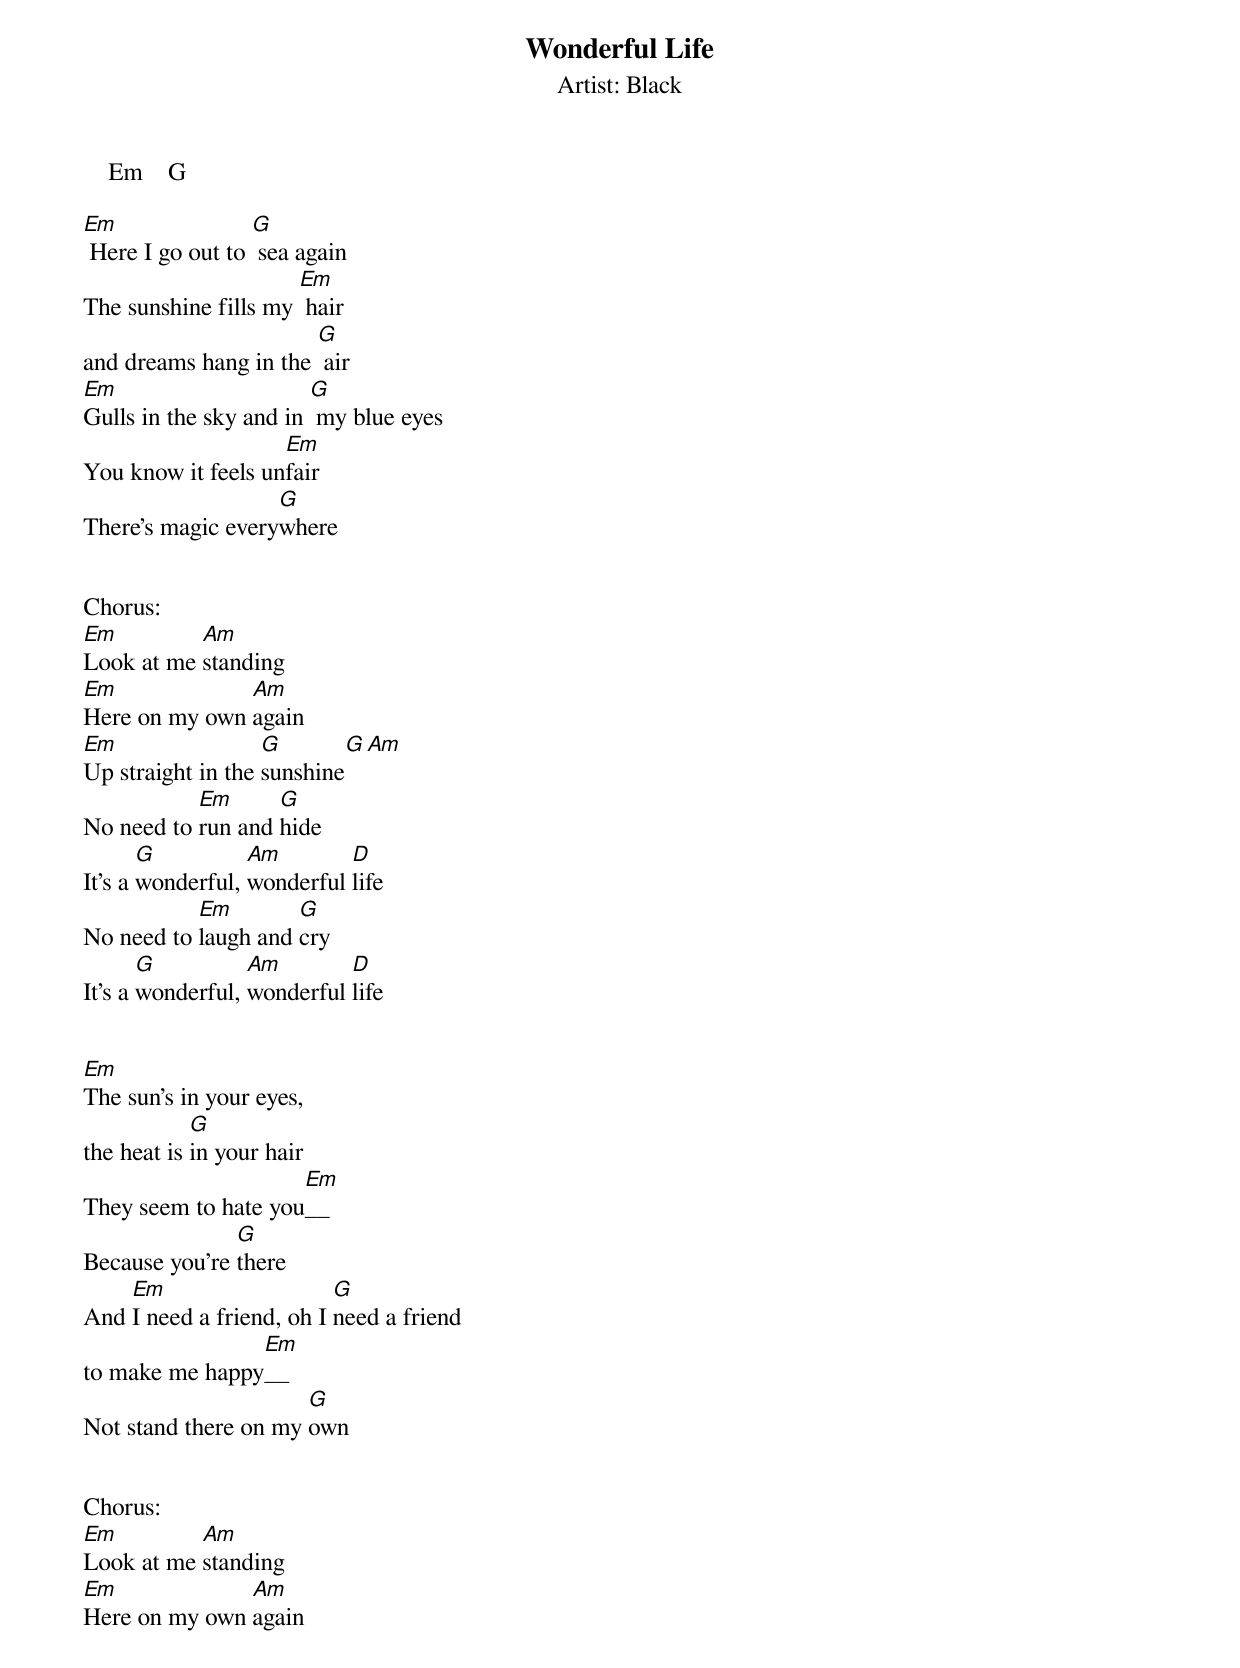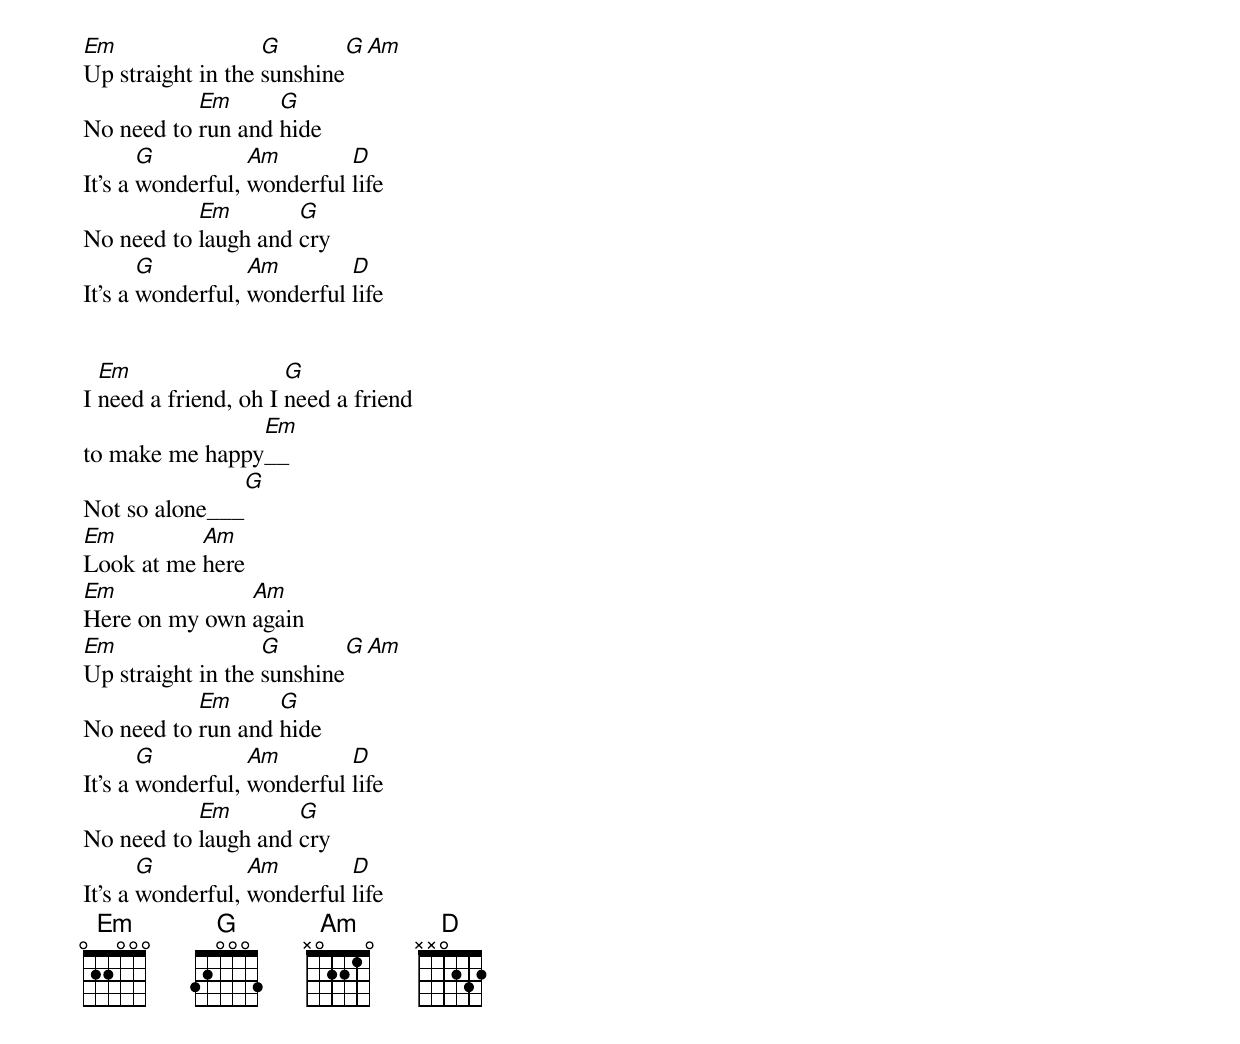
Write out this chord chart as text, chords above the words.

Wonderful Life
Artist: Black

    Em    G

Em                G
 Here I go out to  sea again
                      Em
The sunshine fills my  hair
                       G
and dreams hang in the  air
Em                      G
Gulls in the sky and in  my blue eyes
                    Em
You know it feels unfair
                   G
There's magic everywhere


Chorus:
Em         Am
Look at me standing
Em             Am
Here on my own again
Em                 G        G   Am
Up straight in the sunshine
           Em      G
No need to run and hide
       G          Am        D
It's a wonderful, wonderful life
           Em        G
No need to laugh and cry
       G          Am        D
It's a wonderful, wonderful life


Em
The sun's in your eyes,
            G
the heat is in your hair
                     Em
They seem to hate you__
               G
Because you're there
    Em                    G
And I need a friend, oh I need a friend
                Em
to make me happy__
                      G
Not stand there on my own


Chorus:
Em         Am
Look at me standing
Em             Am
Here on my own again
Em                 G        G  Am
Up straight in the sunshine
           Em      G
No need to run and hide
       G          Am        D
It's a wonderful, wonderful life
           Em        G
No need to laugh and cry
       G          Am        D
It's a wonderful, wonderful life


  Em                  G
I need a friend, oh I need a friend
                Em
to make me happy__
               G
Not so alone___
Em         Am
Look at me here
Em             Am
Here on my own again
Em                 G        G    Am
Up straight in the sunshine
           Em      G
No need to run and hide
       G          Am        D
It's a wonderful, wonderful life
           Em        G
No need to laugh and cry
       G          Am        D
It's a wonderful, wonderful life
